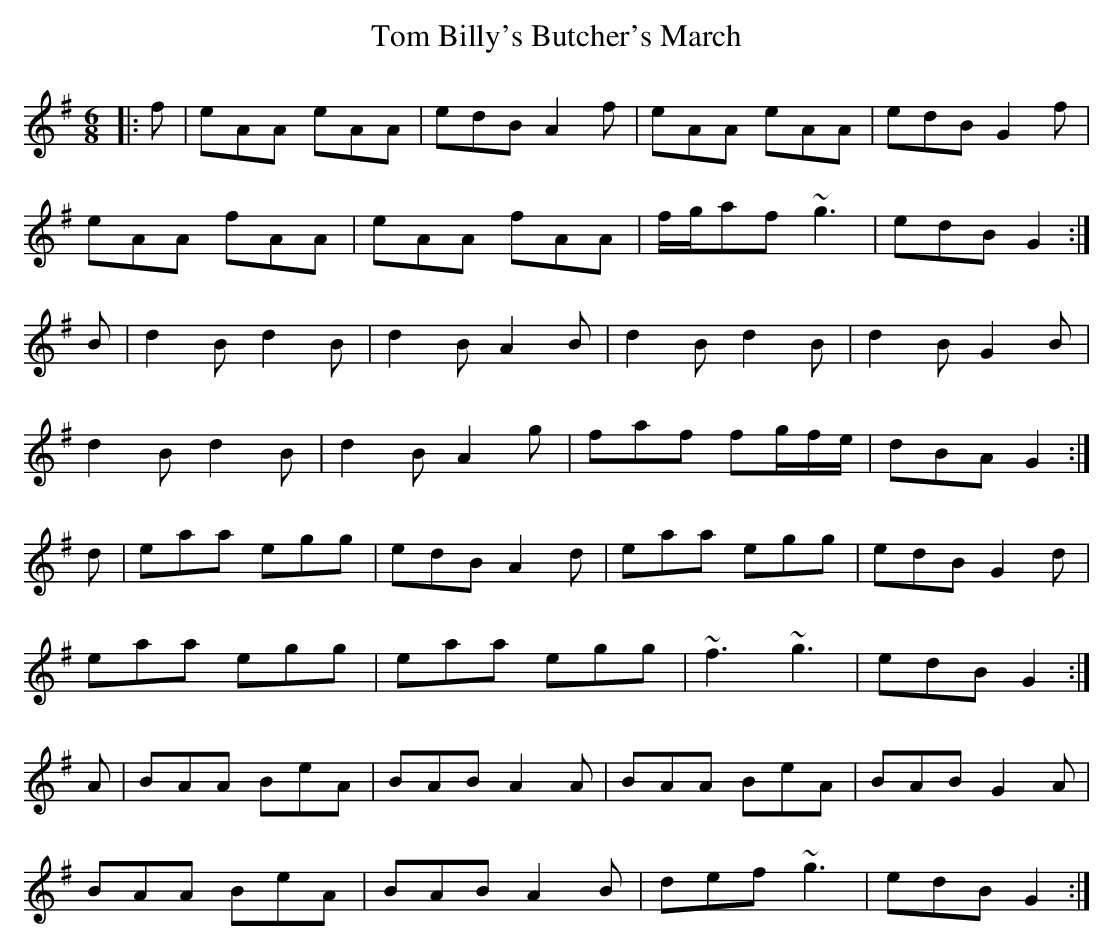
X:1
T: Tom Billy's Butcher's March
M: 6/8
L: 1/8
K: Gmaj
|:f|eAA eAA|edB A2f|eAA eAA|edB G2f|
eAA fAA|eAA fAA|f/g/af ~g3|edB G2:|
B|d2B d2B|d2B A2B|d2B d2B|d2B G2B|
d2B d2B|d2B A2g|faf fg/f/e/|dBA G2:|
d|eaa egg|edB A2d|eaa egg|edB G2d|
eaa egg|eaa egg|~f3 ~g3|edB G2:|
A|BAA BeA|BAB A2A|BAA BeA|BAB G2A|
BAA BeA|BAB A2B|def ~g3|edB G2:|
